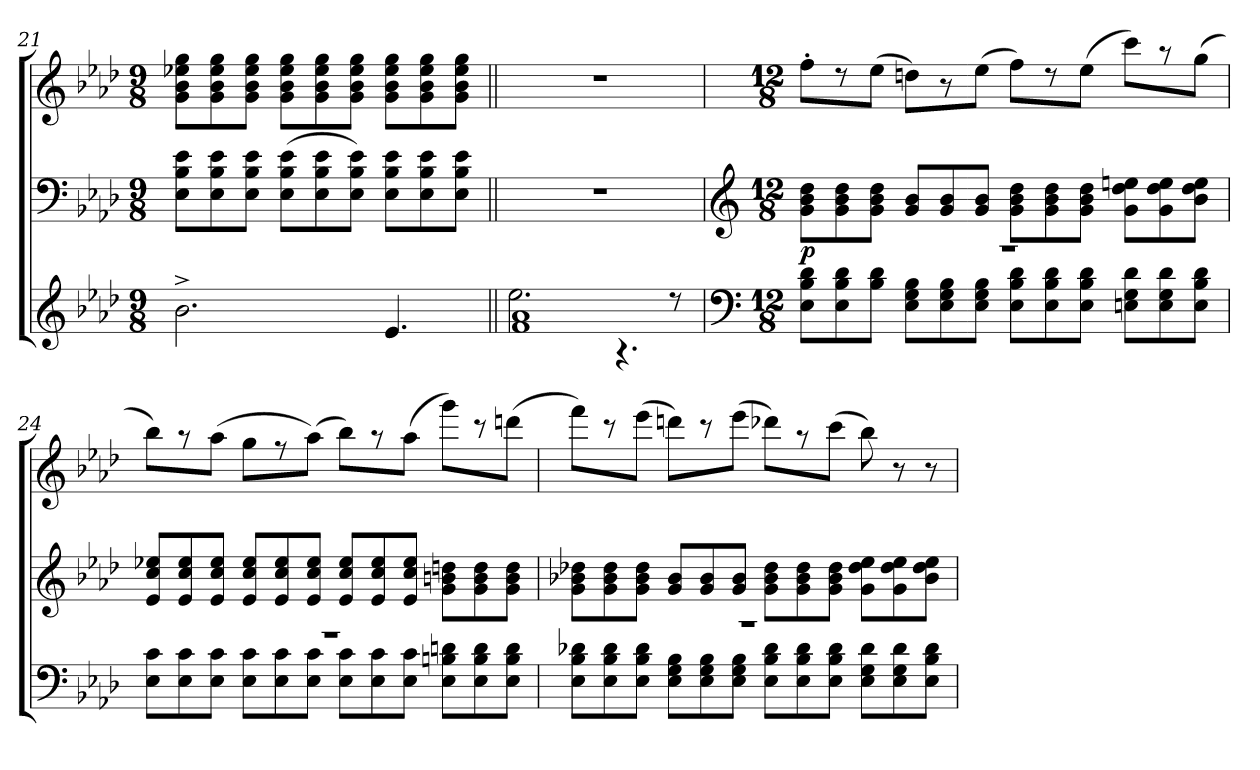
**kern	**kern	**dynam	**kern
*part2	*part2	*part2	*part1
*staff3	*staff2	*staff2/3	*staff1
*clefG2	*clefF4	*	*clefG2
*k[b-e-a-d-]	*k[b-e-a-d-]	*	*k[b-e-a-d-]
*M9/8	*M9/8	*	*M9/8
=21	=21	=21	=21
2.b-^\	8E-\ 8B-\ 8e-\L	.	8g\ 8b-\ 8ee-X\ 8gg\L
.	8E-\ 8B-\ 8e-\	.	8g\ 8b-\ 8ee-\ 8gg\
.	8E-\ 8B-\ 8e-\J	.	8g\ 8b-\ 8ee-\ 8gg\J
.	(>8E-\ 8B-\ 8e-\L	.	8g\ 8b-\ 8ee-\ 8gg\L
.	8E-\ 8B-\ 8e-\	.	8g\ 8b-\ 8ee-\ 8gg\
.	8E-\ 8B-\ 8e-\J)	.	8g\ 8b-\ 8ee-\ 8gg\J
4.e-/	8E-\ 8B-\ 8e-\L	.	8g\ 8b-\ 8ee-\ 8gg\L
.	8E-\ 8B-\ 8e-\	.	8g\ 8b-\ 8ee-\ 8gg\
.	8E-\ 8B-\ 8e-\J	.	8g\ 8b-\ 8ee-\ 8gg\J
=22||	=22||	=22||	=22||
*^	*	*	*
1f 1a-	2.ee-<\	8%9r	.	8%9r
.	4.r	.	.	.
8r	.	.	.	.
=23	=23	=23	=23	=23
*clefF4	*	*clefG2	*	*
*M12/8	*	*M12/8	*	*M12/8
!	!	!	!LO:DY:a=2	!
1.r	8E-\ 8B-\ 8d-\L	8g\ 8b-\ 8dd-\L	p	8ff'\L
.	8E-\ 8B-\ 8d-\	8g\ 8b-\ 8dd-\	.	8r
.	8B-\ 8d-\J	8g\ 8b-\ 8dd-\J	.	(>8ee-\J
.	8E-\ 8G\ 8B-\L	8g/ 8b-/L	.	8ddn\L)
.	8E-\ 8G\ 8B-\	8g/ 8b-/	.	8r
.	8E-\ 8G\ 8B-\J	8g/ 8b-/J	.	(>8ee-\J
.	8E-\ 8B-\ 8d-\L	8g\ 8b-\ 8dd-\L	.	8ff\L)
.	8E-\ 8B-\ 8d-\	8g\ 8b-\ 8dd-\	.	8r
.	8E-\ 8B-\ 8d-\J	8g\ 8b-\ 8dd-\J	.	(>8ee-\J
.	8En\ 8G\ 8d-\L	8g\ 8dd-\ 8een\L	.	8ccc\L)
.	8E\ 8G\ 8d-\	8g\ 8dd-\ 8ee\	.	8r
.	8E\ 8B-\ 8d-\J	8b-\ 8dd-\ 8ee\J	.	(>8gg\J
=24	=24	=24	=24	=24
1.r	8E-\ 8c\L	8e-/ 8cc/ 8ee-X/L	.	8bb-\L)
.	8E-\ 8c\	8e-/ 8cc/ 8ee-/	.	8r
.	8E-\ 8c\J	8e-/ 8cc/ 8ee-/J	.	(>8aa-\J
.	8E-\ 8c\L	8e-/ 8cc/ 8ee-/L	.	8gg\L
.	8E-\ 8c\	8e-/ 8cc/ 8ee-/	.	8r
.	8E-\ 8c\J	8e-/ 8cc/ 8ee-/J	.	(>8aa-\J)
.	8E-\ 8c\L	8e-/ 8cc/ 8ee-/L	.	8bb-\L)
.	8E-\ 8c\	8e-/ 8cc/ 8ee-/	.	8r
.	8E-\ 8c\J	8e-/ 8cc/ 8ee-/J	.	(>8aa-\J
.	8E-\ 8Bn\ 8dn\L	8g\ 8bn\ 8ddn\L	.	8ggg\L)
.	8E-\ 8B\ 8d\	8g\ 8b\ 8dd\	.	8r
.	8E-\ 8B\ 8d\J	8g\ 8b\ 8dd\J	.	(>8dddn\J
=25	=25	=25	=25	=25
1.r	8E-\ 8B-\ 8d-X\L	8g\ 8b-X\ 8dd-X\L	.	8fff\L)
.	8E-\ 8B-\ 8d-\	8g\ 8b-\ 8dd-\	.	8r
.	8E-\ 8B-\ 8d-\J	8g\ 8b-\ 8dd-\J	.	(>8eee-\J
.	8E-\ 8G\ 8B-\L	8g/ 8b-/L	.	8dddn\L)
.	8E-\ 8G\ 8B-\	8g/ 8b-/	.	8r
.	8E-\ 8G\ 8B-\J	8g/ 8b-/J	.	(>8eee-\J
.	8E-\ 8B-\ 8d-\L	8g\ 8b-\ 8dd-\L	.	8ddd-X\L)
.	8E-\ 8B-\ 8d-\	8g\ 8b-\ 8dd-\	.	8r
.	8E-\ 8B-\ 8d-\J	8g\ 8b-\ 8dd-\J	.	(>8ccc\J
.	8E-\ 8G\ 8d-\L	8g\ 8dd-\ 8ee-\L	.	8bb-\)
.	8E-\ 8G\ 8d-\	8g\ 8dd-\ 8ee-\	.	8r
.	8E-\ 8B-\ 8d-\J	8b-\ 8dd-\ 8ee-\J	.	8r
*v	*v	*	*	*
=	=	=	=
*-	*-	*-	*-
